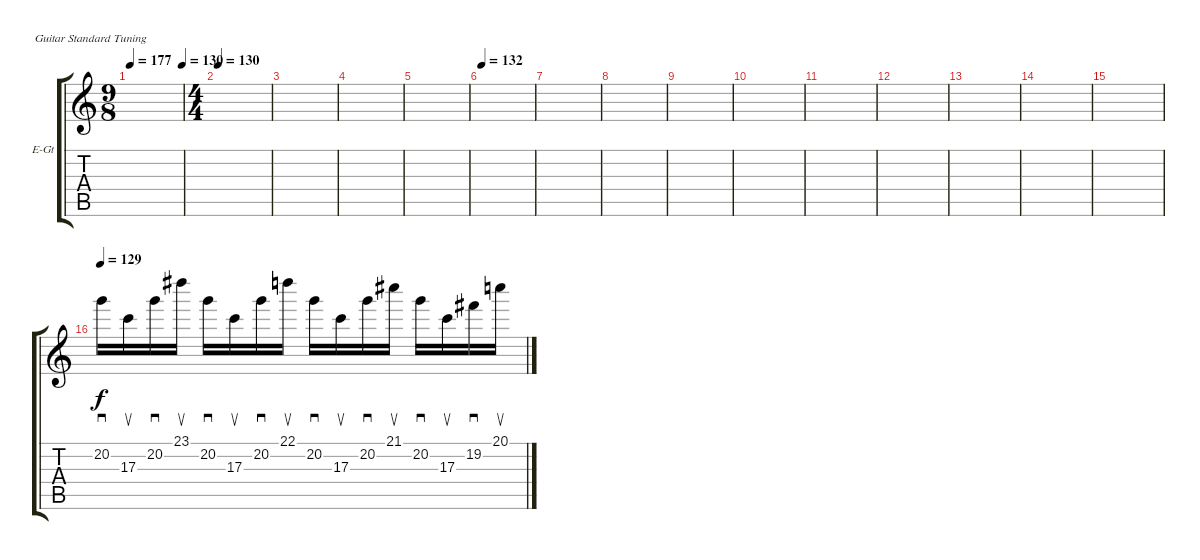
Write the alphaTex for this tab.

\bracketExtendMode groupsimilarinstruments
\firstSystemTrackNameOrientation horizontal
\otherSystemsTrackNameOrientation horizontal
\track ("Electric Guitar" "E-Gt") {instrument distortionguitar}
\staff {score tabs}
\tuning (E4 B3 G3 D3 A2 E2)
\ts (9 8)
\beaming (8 3 3 3 3)
\tempo 177
\tempo (130 1)
\clef g2
\ks c
|
\ts (4 4)
\beaming (8 2 2 2 2)
\tempo 130
|
|
|
|
\tempo 132
|
|
|
|
|
|
|
|
|
|
\tempo 129
20.2.16{sd} 17.3.16{su} 20.2.16{sd} 23.1.16{su} 20.2.16{sd} 17.3.16{su} 20.2.16{sd} 22.1.16{su} 20.2.16{sd} 17.3.16{su} 20.2.16{sd} 21.1.16{su} 20.2.16{sd} 17.3.16{su} 19.2.16{sd} 20.1.16{su}
